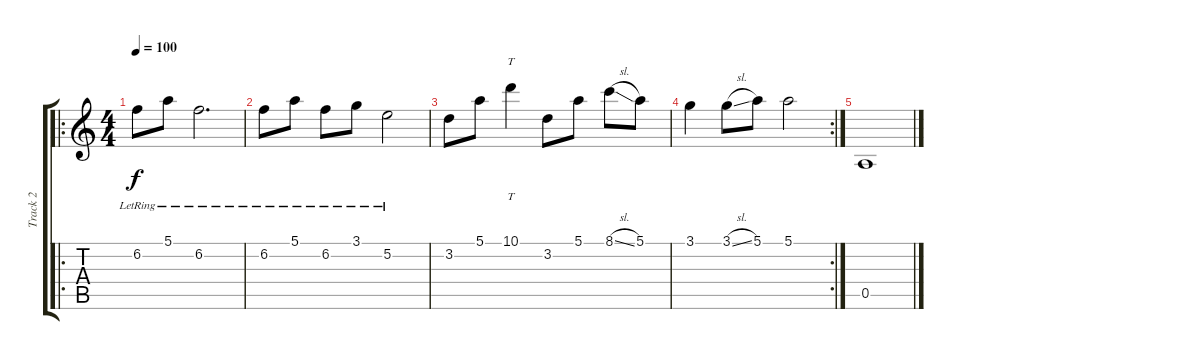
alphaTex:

\track ("Track 2" "Track 2") {instrument acousticguitarsteel}
\staff {score tabs}
\tuning (E4 B3 G3 D3 A2 D2) {hide}
\ro
\ts (4 4)
\tempo 100
\clef g2
\ks c
6.2{lr}.8{dy f} 5.1{lr}.8 6.2{lr}.2{d} |
6.2{lr}.8 5.1{lr}.8 6.2{lr}.8 3.1{lr}.8 5.2{lr}.2 |
3.2.8 5.1.8 10.1.4{tt} 3.2.8 5.1.8 8.1{sl}.8 5.1.8 |
\rc 2
3.1.4 3.1{sl}.8 5.1.8 5.1.2 |
0.5.1
